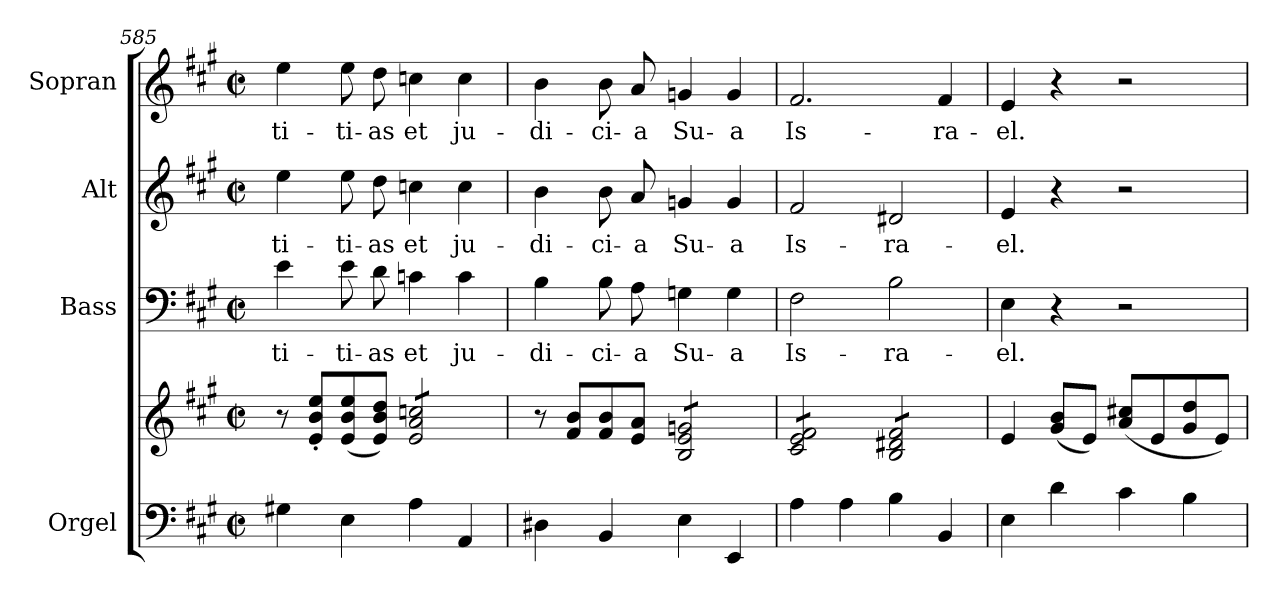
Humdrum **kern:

**kern	**kern	**kern	**text	**kern	**text	**kern	**text
*part4	*part4	*part3	*part3	*part2	*part2	*part1	*part1
*staff5	*staff4	*staff3	*staff3	*staff2	*staff2	*staff1	*staff1
*I"Orgel	*	*I"Bass	*	*I"Alt	*	*I"Sopran	*
*I'Org.	*	*I'B.	*	*I'A.	*	*I'S.	*
*clefF4	*clefG2	*clefF4	*	*clefG2	*	*clefG2	*
*k[f#c#g#]	*k[f#c#g#]	*k[f#c#g#]	*	*k[f#c#g#]	*	*k[f#c#g#]	*
*A:	*A:	*A:	*	*A:	*	*A:	*
*M2/2	*M2/2	*M2/2	*	*M2/2	*	*M2/2	*
*met(c|)	*met(c|)	*met(c|)	*	*met(c|)	*	*met(c|)	*
=585	=585	=585	=585	=585	=585	=585	=585
!	!	!	!LO:LY:b	!	!LO:LY:b	!	!LO:LY:b
4G#X\	8r	4e\	-ti-	4ee\	-ti-	4ee\	-ti-
.	8e/'< 8b/'< 8ee/'<L	.	.	.	.	.	.
!	!	!	!LO:LY:b	!	!LO:LY:b	!	!LO:LY:b
4E\	(<8e/ 8b/ 8ee/	8e\	-ti-	8ee\	-ti-	8ee\	-ti-
!	!	!	!LO:LY:b	!	!LO:LY:b	!	!LO:LY:b
.	8e/ 8b/ 8dd/J)	8d\	-as	8dd\	-as	8dd\	-as
!	!	!	!LO:LY:b	!	!LO:LY:b	!	!LO:LY:b
*	*tremolo	*	*	*	*	*	*
4A\	8e/ 8a/ 8ccn/L	4cn\	et	4ccn\	et	4ccn\	et
.	8e/ 8a/ 8ccn/	.	.	.	.	.	.
!	!	!	!LO:LY:b	!	!LO:LY:b	!	!LO:LY:b
4AA/	8e/ 8a/ 8ccn/	4c\	ju-	4cc\	ju-	4cc\	ju-
.	8e/ 8a/ 8ccn/J	.	.	.	.	.	.
*	*Xtremolo	*	*	*	*	*	*
=586	=586	=586	=586	=586	=586	=586	=586
!	!	!	!LO:LY:b	!	!LO:LY:b	!	!LO:LY:b
4D#X\	8r	4B\	-di-	4b\	-di-	4b\	-di-
.	8f#/ 8b/L	.	.	.	.	.	.
!	!	!	!LO:LY:b	!	!LO:LY:b	!	!LO:LY:b
4BB/	8f#/ 8b/	8B\	-ci-	8b\	-ci-	8b\	-ci-
!	!	!	!LO:LY:b	!	!LO:LY:b	!	!LO:LY:b
.	8e/ 8a/J	8A\	-a	8a/	-a	8a/	-a
!	!	!	!LO:LY:b	!	!LO:LY:b	!	!LO:LY:b
*	*tremolo	*	*	*	*	*	*
4E\	8B/ 8e/ 8gn/L	4Gn\	Su-	4gn/	Su-	4gn/	Su-
.	8B/ 8e/ 8gn/	.	.	.	.	.	.
!	!	!	!LO:LY:b	!	!LO:LY:b	!	!LO:LY:b
4EE/	8B/ 8e/ 8gn/	4G\	-a	4g/	-a	4g/	-a
.	8B/ 8e/ 8gn/J	.	.	.	.	.	.
=587	=587	=587	=587	=587	=587	=587	=587
!	!	!	!LO:LY:b	!	!LO:LY:b	!	!LO:LY:b
4A\	8c#/ 8e/ 8f#/L	2F#\	Is-	2f#/	Is-	2.f#/	Is-
.	8c#/ 8e/ 8f#/	.	.	.	.	.	.
4A\	8c#/ 8e/ 8f#/	.	.	.	.	.	.
.	8c#/ 8e/ 8f#/J	.	.	.	.	.	.
!	!	!	!LO:LY:b	!	!LO:LY:b	!	!
4B\	8B/ 8d#X/ 8f#/L	2B\	-ra-	2d#X/	-ra-	.	.
.	8B/ 8d#X/ 8f#/	.	.	.	.	.	.
!	!	!	!	!	!	!	!LO:LY:b
4BB/	8B/ 8d#X/ 8f#/	.	.	.	.	4f#/	-ra-
.	8B/ 8d#X/ 8f#/J	.	.	.	.	.	.
*	*Xtremolo	*	*	*	*	*	*
!!LO:PB:g=z
=588	=588	=588	=588	=588	=588	=588	=588
!	!	!	!LO:LY:b	!	!LO:LY:b	!	!LO:LY:b
4E\	4e/	4E\	-el.	4e/	-el.	4e/	-el.
4d\	(<8g#/ 8b/L	4r	.	4r	.	4r	.
.	8e/J)	.	.	.	.	.	.
4c#\	(<8a/ 8cc#X/L	2r	.	2r	.	2r	.
.	8e/	.	.	.	.	.	.
4B\	8g#/ 8dd/	.	.	.	.	.	.
.	8e/J)	.	.	.	.	.	.
=	=	=	=	=	=	=	=
*-	*-	*-	*-	*-	*-	*-	*-
